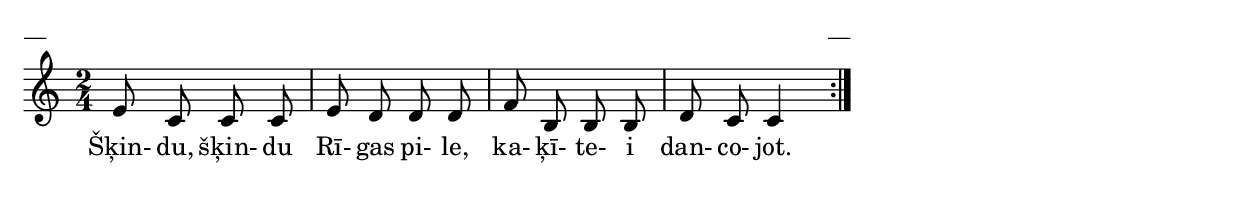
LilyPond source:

\version "2.13.16"
%\header {
%    title = "Šķindu, šķindu Rīgas pile"
%}
\paper {
line-width = 14\cm
left-margin = 0.4\cm
between-system-padding = 0.1\cm
between-system-space = 0.1\cm
}
\layout {
indent = #0
ragged-last = ##f
}


voiceA = \relative c' {
\clef "treble"
\key c\major
\time 2/4
\repeat volta 2 {
e8 c c c | e d d d | f b, b b | d c c4
}
} 


lyricA = \lyricmode {
Šķin-8 du,8 šķin-8 du8 Rī-8 gas8 pi-8 le,8 
ka-8 ķī-8 te-8 i8 dan-8 co-8 jot.4
}



fullScore = <<
\new Staff {
<<
\new Voice = "voiceA" { \oneVoice \autoBeamOff \voiceA }
\lyricsto "voiceA" \new Lyrics \lyricA
>>
}
>>

\score {
\fullScore
\header { piece = "__" opus = "__" }
}
\markup { \with-color #(x11-color 'white) \sans \smaller "__" }
\score {
\unfoldRepeats
\fullScore
\midi {
\context { \Staff \remove "Staff_performer" }
\context { \Voice \consists "Staff_performer" }
}
}



